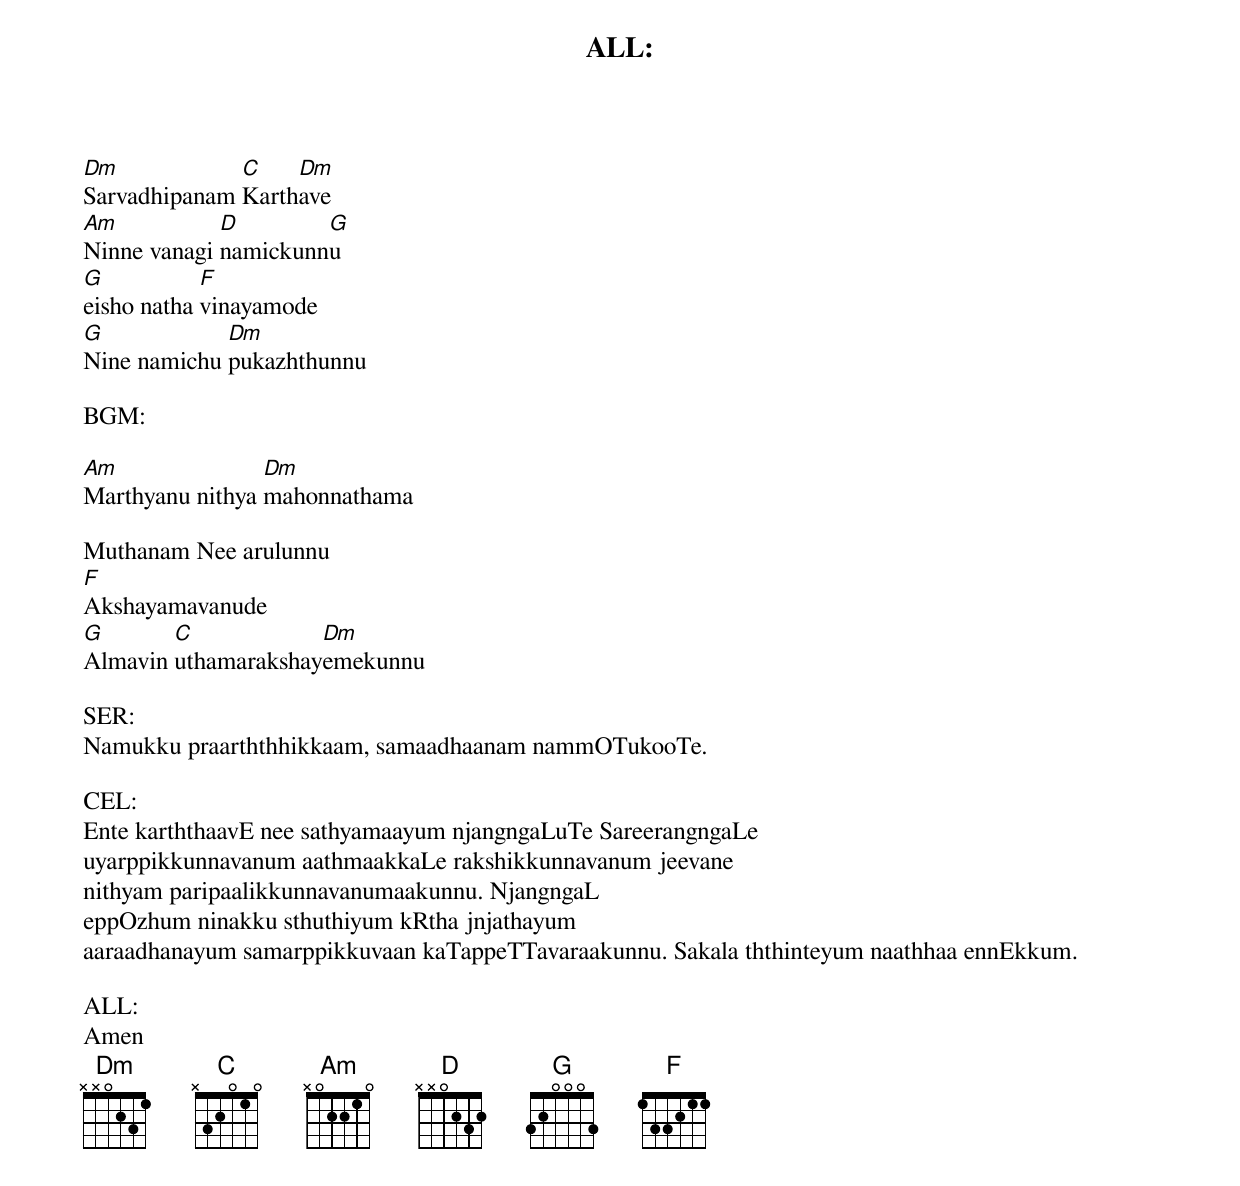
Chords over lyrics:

ALL:
Dm            C    Dm
Sarvadhipanam Karthave
Am           D        G
Ninne vanagi namickunnu
G           F
eisho natha vinayamode
G            Dm
Nine namichu pukazhthunnu

BGM:

Am               Dm
Marthyanu nithya mahonnathama

Muthanam Nee arulunnu
F
Akshayamavanude
G       C            Dm
Almavin uthamarakshayemekunnu

SER:
Namukku praarththhikkaam, samaadhaanam nammOTukooTe.

CEL:
Ente karththaavE nee sathyamaayum njangngaLuTe SareerangngaLe
uyarppikkunnavanum aathmaakkaLe rakshikkunnavanum jeevane
nithyam paripaalikkunnavanumaakunnu. NjangngaL
eppOzhum ninakku sthuthiyum kRtha jnjathayum
aaraadhanayum samarppikkuvaan kaTappeTTavaraakunnu. Sakala ththinteyum naathhaa ennEkkum.

ALL:
Amen
